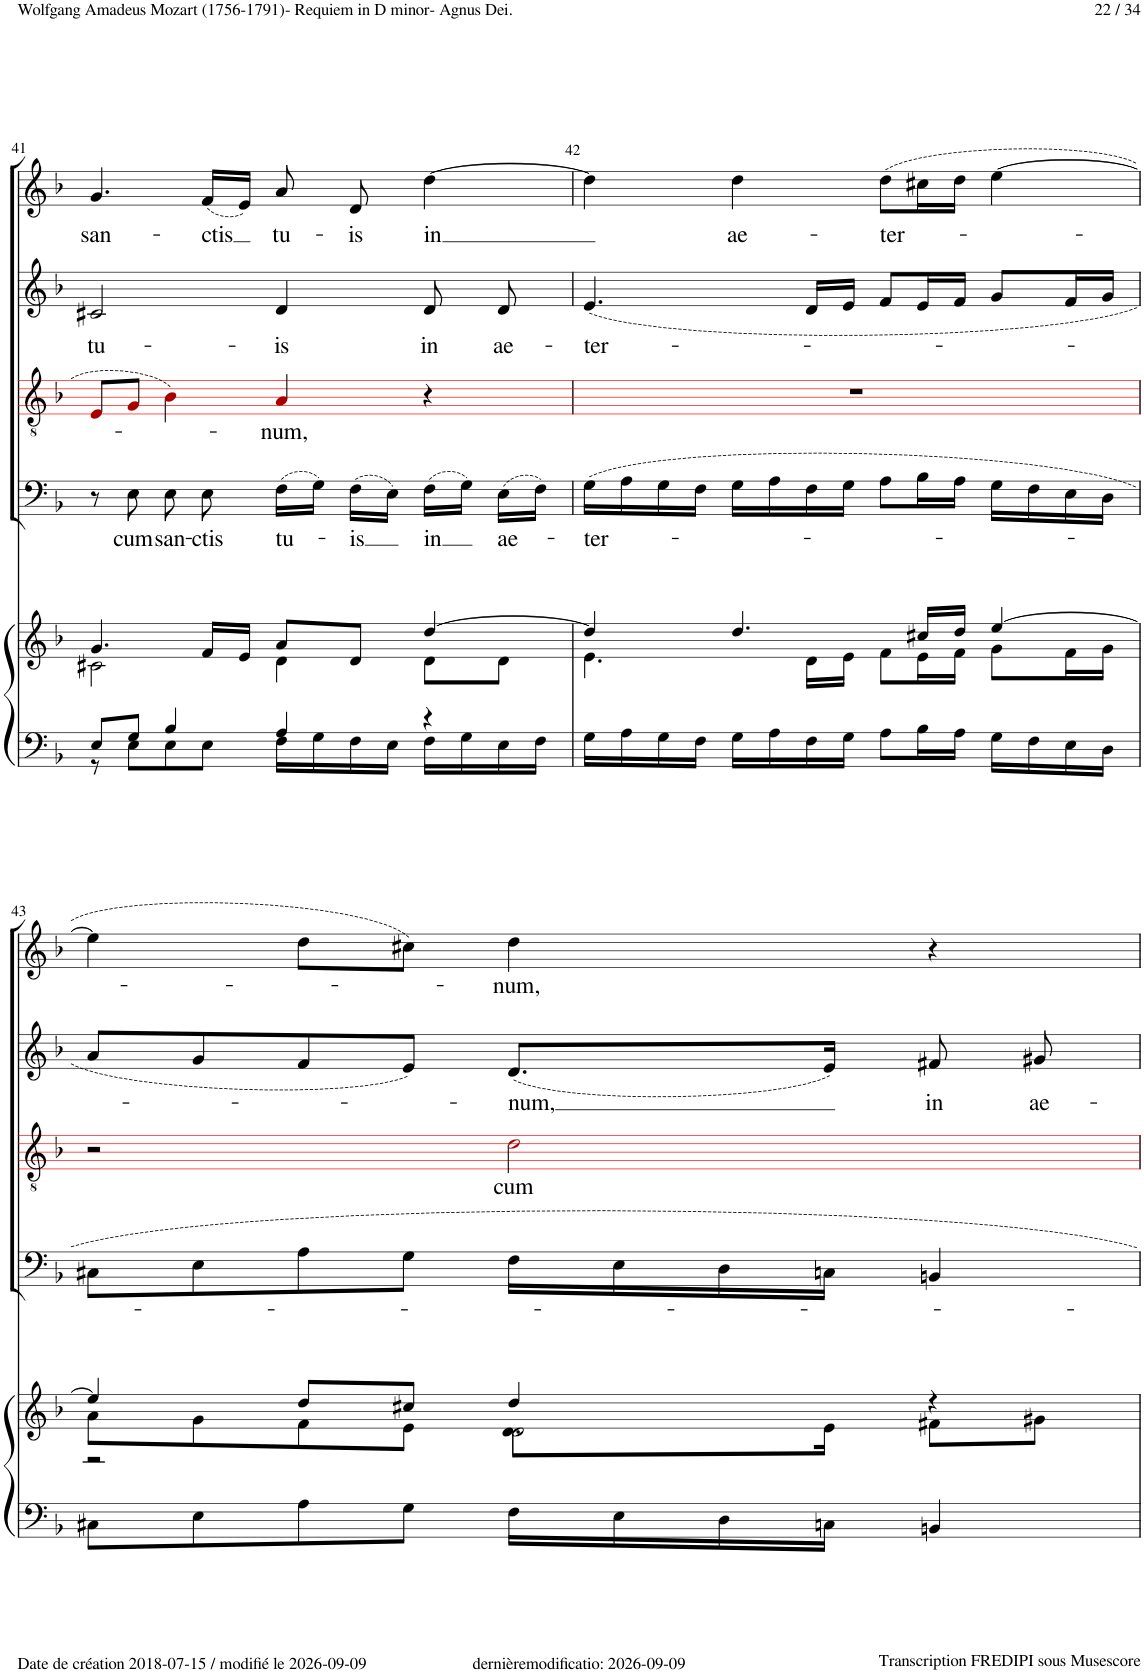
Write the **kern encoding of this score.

**kern	**kern	**kern	**text	**kern	**text	**kern	**text	**kern	**text
*part5	*part5	*part4	*part4	*part3	*part3	*part2	*part2	*part1	*part1
*staff6	*staff5	*staff4	*staff4	*staff3	*staff3	*staff2	*staff2	*staff1	*staff1
*I"Piano	*	*I"Bass	*	*I"Tenor	*	*I"Alto	*	*I"Soprano	*
*I'Pno	*	*	*	*	*	*	*	*	*
!!LO:PB:g=z
*clefF4	*clefG2	*clefF4	*	*clefGv2	*	*clefG2	*	*clefG2	*
*	*	*	*	*ITrd8c14	*	*	*	*	*
*k[b-]	*k[b-]	*k[b-]	*	*k[b-]	*	*k[b-]	*	*k[b-]	*
*M4/4	*M4/4	*M4/4	*	*M4/4	*	*M4/4	*	*M4/4	*
*met(c)	*met(c)	*met(c)	*	*met(c)	*	*met(c)	*	*met(c)	*
=41	=41	=41	=41	=41	=41	=41	=41	=41	=41
*^	*^	*	*	*	*	*	*	*	*
!	!	!	!	!	!	!	!	!	!LO:LY:b	!	!LO:LY:b
8E/L	8r	4.g/	2c#X\	8r	.	8E!i/L	.	2c#X!/	tu-	4.g!/	san-
!	!	!	!	!	!LO:LY:b	!	!	!	!	!	!
8G/J	8E\L	.	.	8E!\	cum	8G!i/J	.	.	.	.	.
!	!	!	!	!	!LO:LY:b	!	!	!	!	!	!
4B-/	8E\	.	.	8E!\	san-	4B-!i\	.	.	.	.	.
!	!	!	!	!	!LO:LY:b	!	!	!	!	!	!LO:LY:b
.	8E\J	16f/LL	.	8E!\	-ctis	.	.	.	.	(16f!/LL	-ctis
.	.	16e/JJ	.	.	.	.	.	.	.	16e!/JJ)	.
!	!	!	!	!	!LO:LY:b	!	!LO:LY:b	!	!LO:LY:b	!	!LO:LY:b
4A/	16F\LL	8a/L	4d\	(16F!\LL	tu-	4A!i/	-num,	4d!/	-is	8a!/	tu-
.	16G\	.	.	16G!\JJ)	.	.	.	.	.	.	.
!	!	!	!	!	!LO:LY:b	!	!	!	!	!	!LO:LY:b
.	16F\	8d/J	.	(16F!\LL	-is	.	.	.	.	8d!/	-is
.	16E\JJ	.	.	16E!\JJ)	.	.	.	.	.	.	.
!	!	!	!	!	!LO:LY:b	!	!	!	!LO:LY:b	!	!LO:LY:b
4r	16F\LL	[4dd/	8d\L	(16F!\LL	in	4r	.	8d!/	in	[4dd!\	in
.	16G\	.	.	16G!\JJ)	.	.	.	.	.	.	.
!	!	!	!	!	!LO:LY:b	!	!	!	!LO:LY:b	!	!
.	16E\	.	8d\J	(16E!\LL	ae-	.	.	8d!/	ae-	.	.
.	16F\JJ	.	.	16F!\JJ)	.	.	.	.	.	.	.
=42	=42	=42	=42	=42	=42	=42	=42	=42	=42	=42	=42
!	!	!	!	!	!LO:LY:b	!	!	!	!LO:LY:b	!	!
*v	*v	*	*	*	*	*	*	*	*	*	*
16G\LL	4dd/]	4.e\	16G!\LL	-ter-	1r	.	(4.e!/	-ter-	4dd!\]	.
16A\	.	.	16A!\	.	.	.	.	.	.	.
16G\	.	.	16G!\	.	.	.	.	.	.	.
16F\JJ	.	.	16F!\JJ	.	.	.	.	.	.	.
!	!	!	!	!	!	!	!	!	!	!LO:LY:b
16G\LL	4.dd/	.	16G!\LL	.	.	.	.	.	4dd!\	ae-
16A\	.	.	16A!\	.	.	.	.	.	.	.
16F\	.	16d\LL	16F!\	.	.	.	16d!/LL	.	.	.
16G\JJ	.	16e\JJ	16G!\JJ	.	.	.	16e!/JJ	.	.	.
!	!	!	!	!	!	!	!	!	!	!LO:LY:b
8A\L	.	8f\L	8A!\L	.	.	.	8f!/L	.	(8dd!\L	-ter-
16B-\L	16cc#X/LL	16e\L	16B-!\L	.	.	.	16e!/L	.	16cc#X!\L	.
16A\JJ	16dd/JJ	16f\JJ	16A!\JJ	.	.	.	16f!/JJ	.	16dd!\JJ	.
16G\LL	[4ee/	8g\L	16G!\LL	.	.	.	8g!/L	.	[4ee!\	.
16F\	.	.	16F!\	.	.	.	.	.	.	.
16E\	.	16f\L	16E!\	.	.	.	16f!/L	.	.	.
16D\JJ	.	16g\JJ	16D!\JJ	.	.	.	16g!/JJ	.	.	.
!!LO:LB:g=z
=43	=43	=43	=43	=43	=43	=43	=43	=43	=43	=43
*	*	*^	*	*	*	*	*	*	*	*
8C#X\L	4ee/]	8a\L	2r	8C#X!\L	.	2r	.	8a!/L	.	4ee!\]	.
8E\	.	8g\	.	8E!\	.	.	.	8g!/	.	.	.
8A\	8dd/L	8f\	.	8A!\	.	.	.	8f!/	.	8dd!\L	.
8G\J	8cc#X/J	8e\J	.	8G!\J	.	.	.	8e!/J)	.	8cc#X!\J)	.
!	!	!	!	!	!	!	!LO:LY:b	!	!LO:LY:b	!	!LO:LY:b
16F\LL	4dd/	8.d\L	2d\	16F!\LL	.	2d!i\	cum	(8.d!/L	-num,	4dd!\	-num,
16E\	.	.	.	16E!\	.	.	.	.	.	.	.
16D\	.	.	.	16D!\	.	.	.	.	.	.	.
16Cn\JJ	.	16e\Jk	.	16Cn!\JJ	.	.	.	16e!/Jk)	.	.	.
!	!	!	!	!	!	!	!	!	!LO:LY:b	!	!
4BBn/	4r	8f#X\L	.	4BBn!/	.	.	.	8f#X!/	in	4r	.
!	!	!	!	!	!	!	!	!	!LO:LY:b	!	!
.	.	8g#X\J	.	.	.	.	.	8g#X!/	ae-	.	.
*	*v	*v	*v	*	*	*	*	*	*	*	*
=	=	=	=	=	=	=	=	=	=
*-	*-	*-	*-	*-	*-	*-	*-	*-	*-
